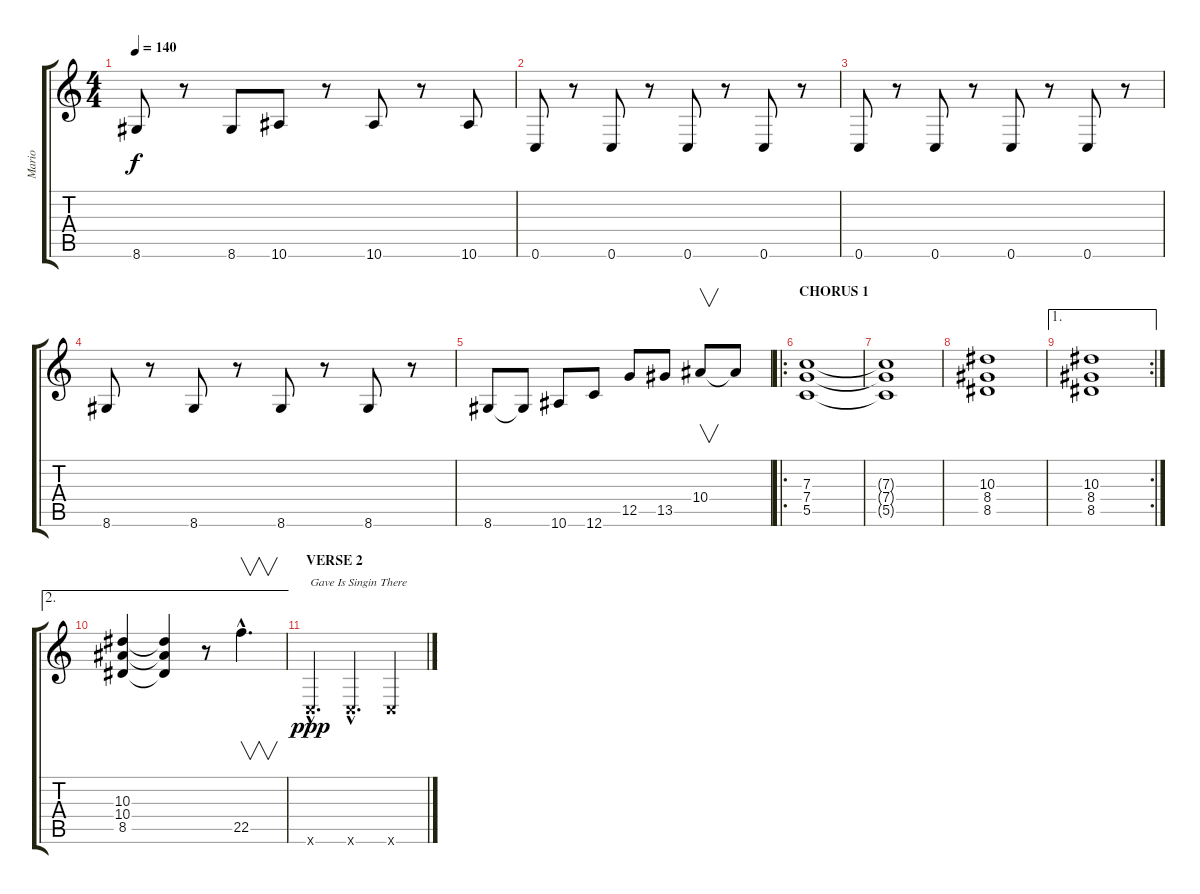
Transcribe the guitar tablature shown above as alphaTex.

\track ("Mario" "Mario") {instrument distortionguitar}
\staff {score tabs}
\tuning (D4 A3 F3 C3 G2 C2) {hide}
\ts (4 4)
\tempo 140
\clef g2
\ks c
8.6.8{dy f} r.8 8.6.8 10.6.8 r.8 10.6.8 r.8 10.6.8 |
0.6.8 r.8 0.6.8 r.8 0.6.8 r.8 0.6.8 r.8 |
0.6.8 r.8 0.6.8 r.8 0.6.8 r.8 0.6.8 r.8 |
8.6.8 r.8 8.6.8 r.8 8.6.8 r.8 8.6.8 r.8 |
8.6.8 8.6{t}.8 10.6.8 12.6.8 12.5.8 13.5.8 10.4.8{v} 10.4{t}.8 |
\ro
\section ("" "CHORUS 1")
(7.3 7.4 5.5).1{instrument distortionguitar} |
(7.3{t} 7.4{t} 5.5{t}).1 |
(10.3 8.4 8.5).1 |
\ae 1
\rc 2
(10.3 8.4 8.5).1 |
\ae 2
(10.3 10.4 8.5).4 (10.3{t} 10.4{t} 8.5{t}).4 r.8 22.5{hac}.4{v d instrument guitarharmonics} |
\section ("" "VERSE 2")
0.6{hac x}.4{d txt "Gave Is Singin There" dy ppp} 0.6{hac x}.4{d} 0.6{x}.4
